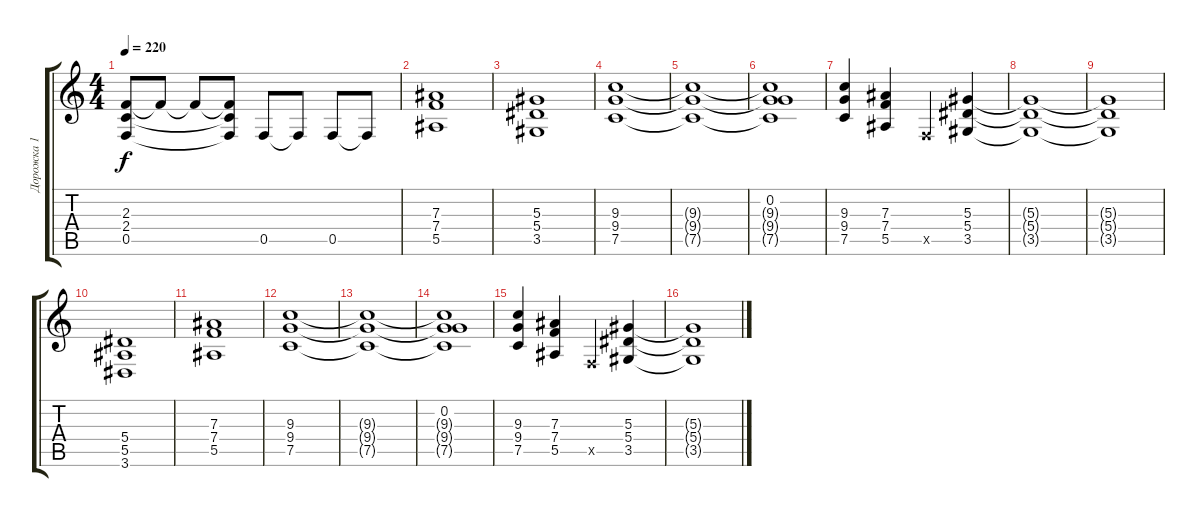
\track ("Дорожка 1" "Дорожка 1") {instrument distortionguitar}
\staff {score tabs}
\tuning (C4 G3 Eb3 Bb2 F2 C2) {hide}
\ts (4 4)
\tempo 220
\clef g2
\ks c
(2.3 2.4 0.5).8{dy f} 2.3{t}.8 2.3{t}.8 (2.3{t} 2.4{t} 0.5{t}).8 0.5.8 0.5{t}.8 0.5.8 0.5{t}.8 |
(7.3 7.4 5.5).1 |
(5.3 5.4 3.5).1 |
(9.3 9.4 7.5).1 |
(9.3{t} 9.4{t} 7.5{t}).1 |
(0.2 9.3{t} 9.4{t} 7.5{t}).1 |
(9.3 9.4 7.5).4 (7.3 7.4 5.5).4 0.5{x}.4 (5.3 5.4 3.5).4 |
(5.3{t} 5.4{t} 3.5{t}).1 |
(5.3{t} 5.4{t} 3.5{t}).1 |
(5.4 5.5 3.6).1 |
(7.3 7.4 5.5).1 |
(9.3 9.4 7.5).1 |
(9.3{t} 9.4{t} 7.5{t}).1 |
(0.2 9.3{t} 9.4{t} 7.5{t}).1 |
(9.3 9.4 7.5).4 (7.3 7.4 5.5).4 0.5{x}.4 (5.3 5.4 3.5).4 |
(5.3{t} 5.4{t} 3.5{t}).1
